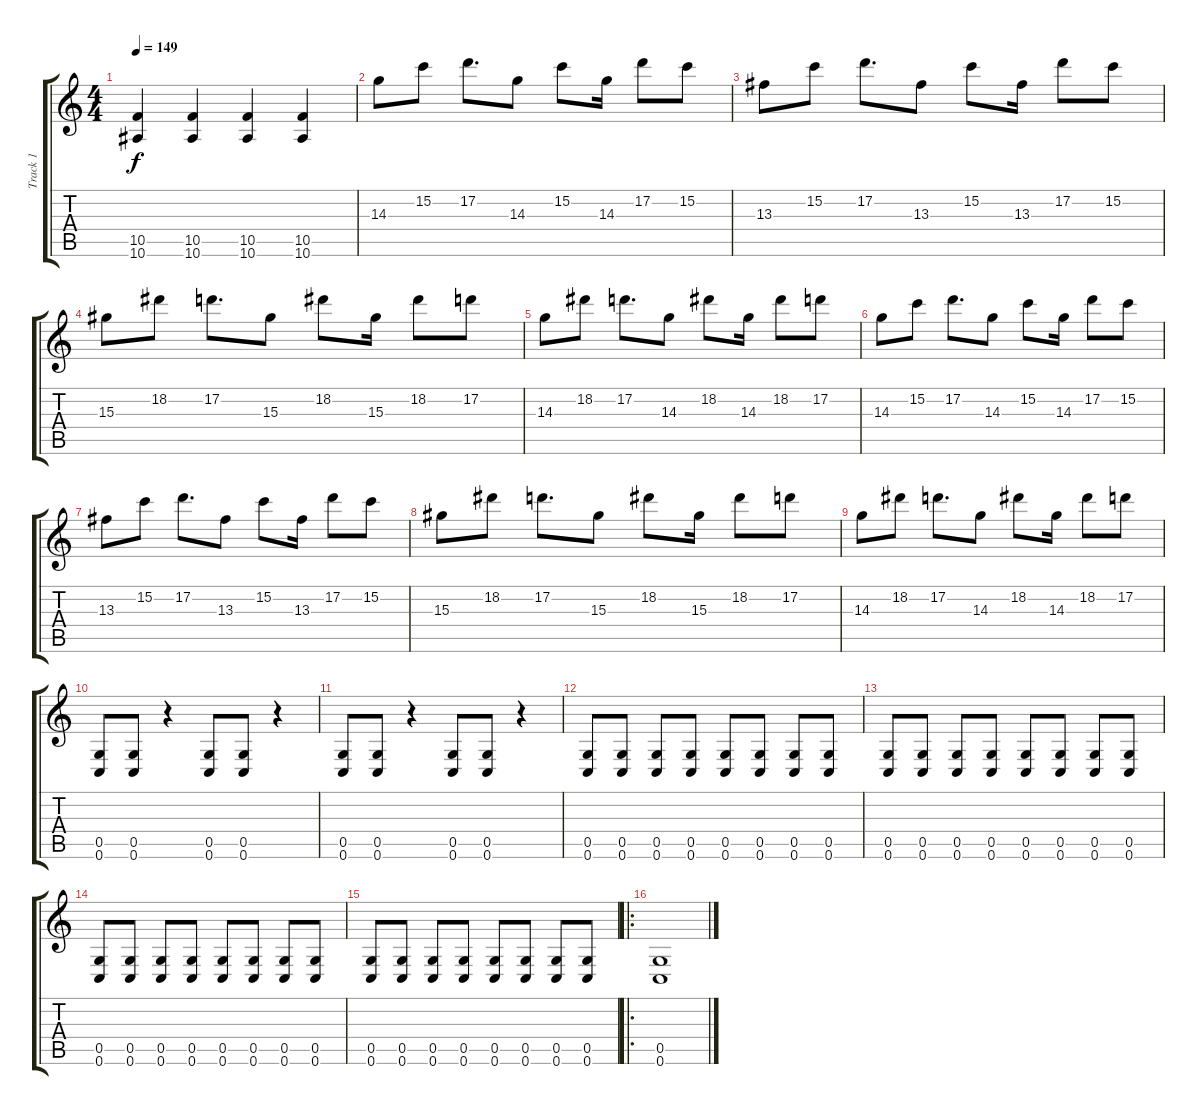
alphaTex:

\track ("Track 1" "Track 1") {instrument distortionguitar}
\staff {score tabs}
\tuning (D4 A3 F3 C3 G2 C2) {hide}
\ts (4 4)
\tempo 149
\clef g2
\ks c
(10.5 10.6).4{dy f} (10.5 10.6).4 (10.5 10.6).4 (10.5 10.6).4 |
14.3.8{instrument acousticguitarsteel} 15.2.8 17.2.8{d} 14.3.8 15.2.8 14.3.16 17.2.8 15.2.8 |
13.3.8 15.2.8 17.2.8{d} 13.3.8 15.2.8 13.3.16 17.2.8 15.2.8 |
15.3.8 18.2.8 17.2.8{d} 15.3.8 18.2.8 15.3.16 18.2.8 17.2.8 |
14.3.8 18.2.8 17.2.8{d} 14.3.8 18.2.8 14.3.16 18.2.8 17.2.8 |
14.3.8 15.2.8 17.2.8{d} 14.3.8 15.2.8 14.3.16 17.2.8 15.2.8 |
13.3.8 15.2.8 17.2.8{d} 13.3.8 15.2.8 13.3.16 17.2.8 15.2.8 |
15.3.8 18.2.8 17.2.8{d} 15.3.8 18.2.8 15.3.16 18.2.8 17.2.8 |
14.3.8 18.2.8 17.2.8{d} 14.3.8 18.2.8 14.3.16 18.2.8 17.2.8 |
(0.5 0.6).8{instrument distortionguitar} (0.5 0.6).8 r.4 (0.5 0.6).8 (0.5 0.6).8 r.4 |
(0.5 0.6).8 (0.5 0.6).8 r.4 (0.5 0.6).8 (0.5 0.6).8 r.4 |
(0.5 0.6).8 (0.5 0.6).8 (0.5 0.6).8 (0.5 0.6).8 (0.5 0.6).8 (0.5 0.6).8 (0.5 0.6).8 (0.5 0.6).8 |
(0.5 0.6).8 (0.5 0.6).8 (0.5 0.6).8 (0.5 0.6).8 (0.5 0.6).8 (0.5 0.6).8 (0.5 0.6).8 (0.5 0.6).8 |
(0.5 0.6).8 (0.5 0.6).8 (0.5 0.6).8 (0.5 0.6).8 (0.5 0.6).8 (0.5 0.6).8 (0.5 0.6).8 (0.5 0.6).8 |
(0.5 0.6).8 (0.5 0.6).8 (0.5 0.6).8 (0.5 0.6).8 (0.5 0.6).8 (0.5 0.6).8 (0.5 0.6).8 (0.5 0.6).8 |
\ro
(0.5 0.6).1
